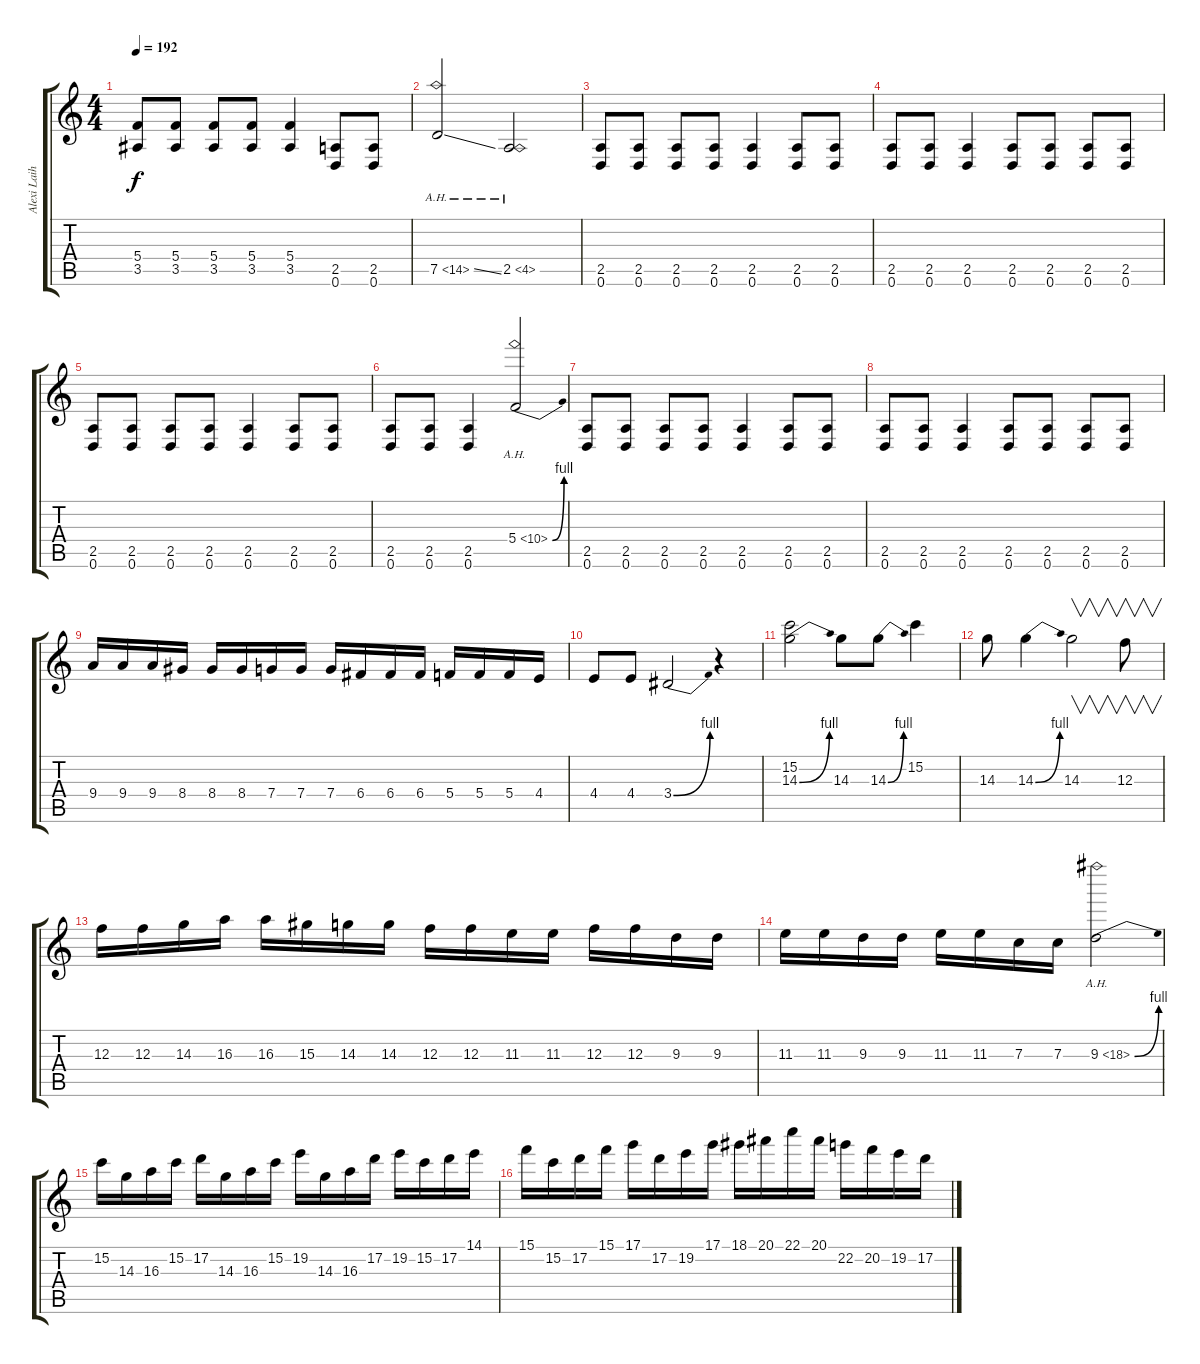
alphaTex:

\track ("Alexi Laiho" "Alexi Laih") {instrument overdrivenguitar}
\staff {score tabs}
\tuning (D4 A3 F3 C3 G2 D2) {hide}
\ts (4 4)
\tempo 192
\clef g2
\ks c
(5.4 3.5).8{dy f} (5.4 3.5).8 (5.4 3.5).8 (5.4 3.5).8 (5.4 3.5).4 (2.5 0.6).8 (2.5 0.6).8 |
7.5{ah 7 ss}.2 2.5{ah 2}.2 |
(2.5 0.6).8 (2.5 0.6).8 (2.5 0.6).8 (2.5 0.6).8 (2.5 0.6).4 (2.5 0.6).8 (2.5 0.6).8 |
(2.5 0.6).8 (2.5 0.6).8 (2.5 0.6).4 (2.5 0.6).8 (2.5 0.6).8 (2.5 0.6).8 (2.5 0.6).8 |
(2.5 0.6).8 (2.5 0.6).8 (2.5 0.6).8 (2.5 0.6).8 (2.5 0.6).4 (2.5 0.6).8 (2.5 0.6).8 |
(2.5 0.6).8 (2.5 0.6).8 (2.5 0.6).4 5.4{be (bend 0 0 60 4) ah 5}.2 |
(2.5 0.6).8 (2.5 0.6).8 (2.5 0.6).8 (2.5 0.6).8 (2.5 0.6).4 (2.5 0.6).8 (2.5 0.6).8 |
(2.5 0.6).8 (2.5 0.6).8 (2.5 0.6).4 (2.5 0.6).8 (2.5 0.6).8 (2.5 0.6).8 (2.5 0.6).8 |
9.4.16 9.4.16 9.4.16 8.4.16 8.4.16 8.4.16 7.4.16 7.4.16 7.4.16 6.4.16 6.4.16 6.4.16 5.4.16 5.4.16 5.4.16 4.4.16 |
4.4.8 4.4.8 3.4{be (bend 0 0 60 4)}.2 r.4 |
(15.2 14.3{be (bend 0 0 60 4)}).2 14.3.8 14.3{be (bend 0 0 60 4)}.8 15.2.4 |
14.3.8 14.3{be (bend 0 0 60 4)}.4 14.3.2{v} 12.3.8{v} |
12.3.16 12.3.16 14.3.16 16.3.16 16.3.16 15.3.16 14.3.16 14.3.16 12.3.16 12.3.16 11.3.16 11.3.16 12.3.16 12.3.16 9.3.16 9.3.16 |
11.3.16 11.3.16 9.3.16 9.3.16 11.3.16 11.3.16 7.3.16 7.3.16 9.3{be (bend 0 0 60 4) ah 9}.2 |
15.2.16 14.3.16 16.3.16 15.2.16 17.2.16 14.3.16 16.3.16 15.2.16 19.2.16 14.3.16 16.3.16 17.2.16 19.2.16 15.2.16 17.2.16 14.1.16 |
15.1.16 15.2.16 17.2.16 15.1.16 17.1.16 17.2.16 19.2.16 17.1.16 18.1.16 20.1.16 22.1.16 20.1.16 22.2.16 20.2.16 19.2.16 17.2.16
